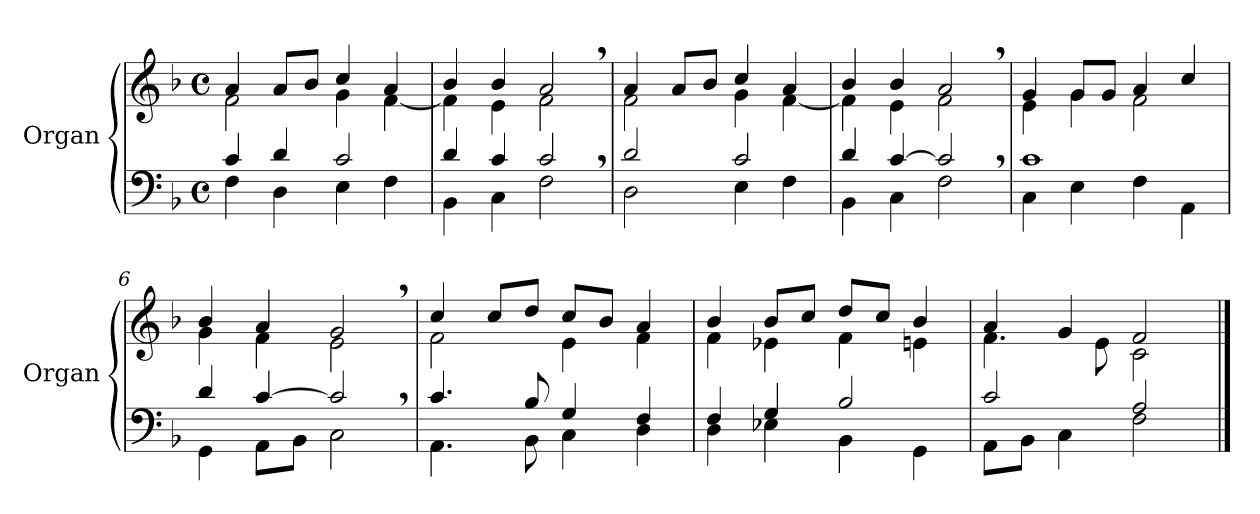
**kern	**kern
*part1	*part1
*staff2	*staff1
*I"Organ	*
*I'Organ	*
*clefF4	*clefG2
*k[b-]	*k[b-]
*M4/4	*M4/4
*met(c)	*met(c)
=1	=1
*^	*^
4c/	4F\	4a/	2f\
4d/	4D\	8a/L	.
.	.	8b-/J	.
2c/	4E\	4cc/	4g\
.	4F\	4a/	[<4f\
=2	=2	=2	=2
4d/	4BB-\	4b-/	4f\]
4c/	4C\	4b-/	4e\
2c,/	2F\	2a,/	2f\
=3	=3	=3	=3
2d/	2D\	4a/	2f\
.	.	8a/L	.
.	.	8b-/J	.
2c/	4E\	4cc/	4g\
.	4F\	4a/	[<4f\
=4	=4	=4	=4
4d/	4BB-\	4b-/	4f\]
[>4c/	4C\	4b-/	4e\
2c,/]	2F\	2a,/	2f\
=5	=5	=5	=5
1c	4C\	4g/	4e\
.	4E\	8g/L	4g\
.	.	8g/J	.
.	4F\	4a/	2f\
.	4AA\	4cc/	.
=6	=6	=6	=6
4d/	4GG\	4b-/	4g\
[>4c/	8AA\L	4a/	4f\
.	8BB-\J	.	.
2c,/]	2C\	2g,/	2e\
=7	=7	=7	=7
4.c/	4.AA\	4cc/	2f\
.	.	8cc/L	.
8B-/	8BB-\	8dd/J	.
4G/	4C\	8cc/L	4e\
.	.	8b-/J	.
4F/	4D\	4a/	4f\
=8	=8	=8	=8
4F/	4D\	4b-/	4f\
4G/	4E-X\	8b-/L	4e-X\
.	.	8cc/J	.
2B-/	4BB-\	8dd/L	4f\
.	.	8cc/J	.
.	4GG\	4b-/	4en\
=9	=9	=9	=9
2c/	8AA\L	4a/	4.f\
.	8BB-\J	.	.
.	4C\	4g/	.
.	.	.	8e\
2A/	2F\	2f/	2c\
*v	*v	*	*
*	*v	*v
==	==
*-	*-
